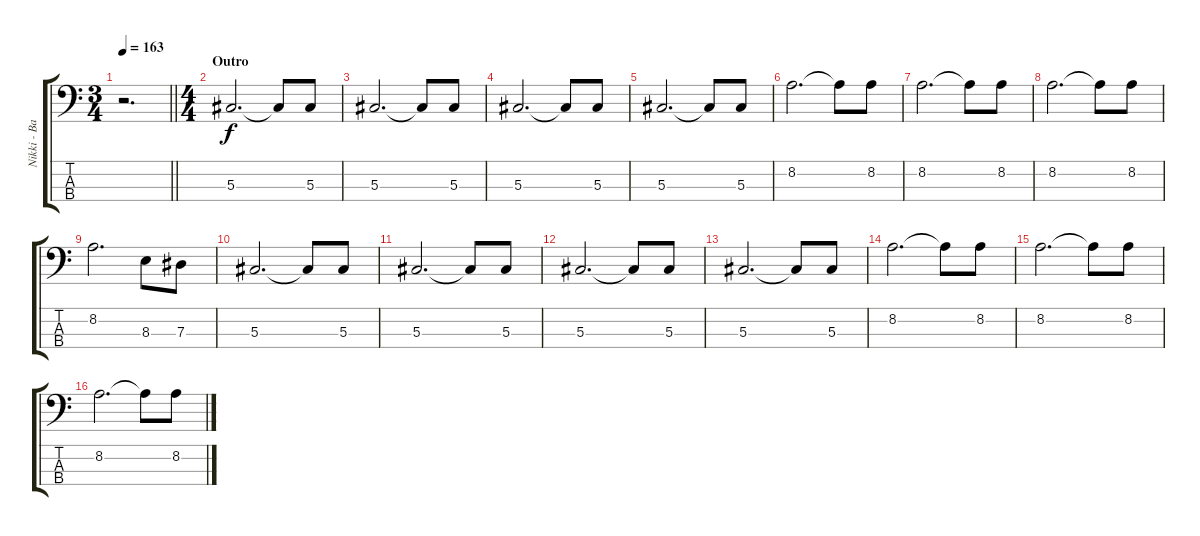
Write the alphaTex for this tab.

\track ("Nikki - Bass (One Octave Up) " "Nikki - Ba") {instrument electricbassfinger}
\staff {score tabs}
\tuning (Gb2 Db2 Ab1 Db1) {hide}
\ts (3 4)
\tempo 163
\clef f4
\barLineRight lightlight
\ks c
r.2{d dy f} |
\ts (4 4)
\section ("" "Outro")
5.3.2{d} 5.3{t}.8 5.3.8 |
5.3.2{d} 5.3{t}.8 5.3.8 |
5.3.2{d} 5.3{t}.8 5.3.8 |
5.3.2{d} 5.3{t}.8 5.3.8 |
8.2.2{d} 8.2{t}.8 8.2.8 |
8.2.2{d} 8.2{t}.8 8.2.8 |
8.2.2{d} 8.2{t}.8 8.2.8 |
8.2.2{d} 8.3.8 7.3.8 |
5.3.2{d} 5.3{t}.8 5.3.8 |
5.3.2{d} 5.3{t}.8 5.3.8 |
5.3.2{d} 5.3{t}.8 5.3.8 |
5.3.2{d} 5.3{t}.8 5.3.8 |
8.2.2{d} 8.2{t}.8 8.2.8 |
8.2.2{d} 8.2{t}.8 8.2.8 |
8.2.2{d} 8.2{t}.8 8.2.8
